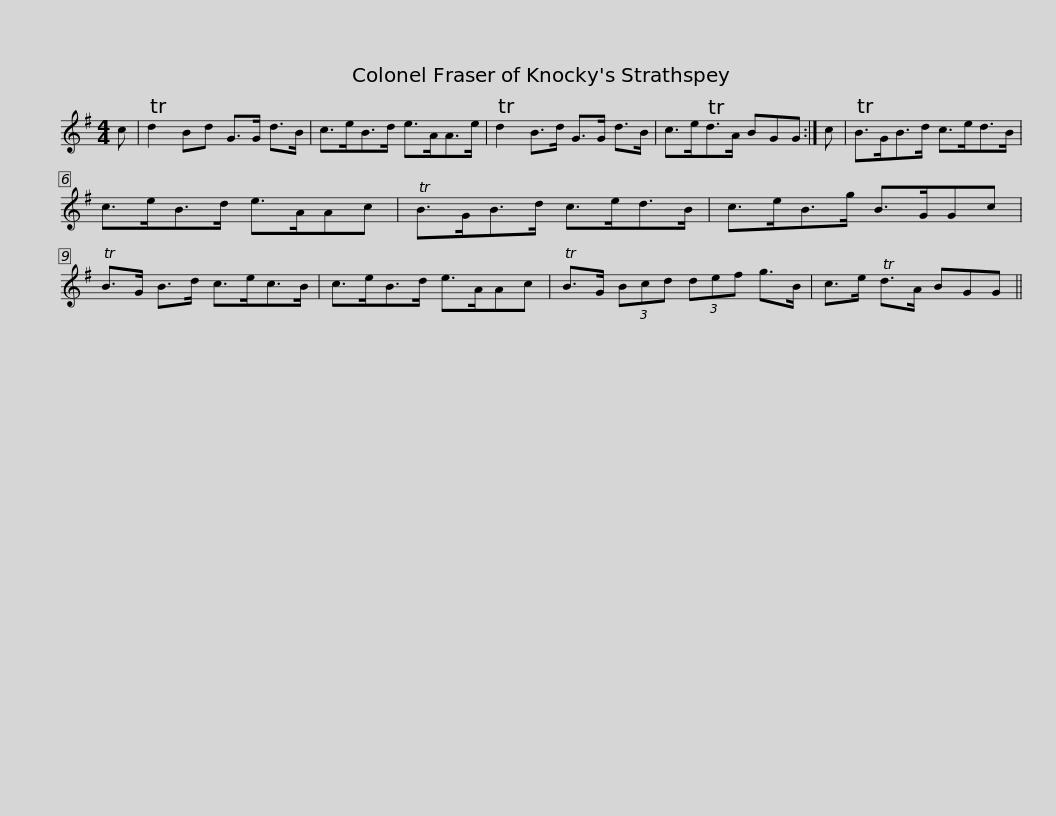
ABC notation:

X:1
L:1/8
M:4/4
I:linebreak $
K:G
V:1 treble
V:1
 c | Td2 Bd G>G d>B | c>eB>d e>AA>e | Td2 B>d G>G d>B | c>eTd>A BGG :| %5
 c |$ TB>GB>d c>ed>B | c>eB>d e>AAc | TB>GB>d c>ed>B | c>eB>g B>GGc |$ %10
 TB>G B>d c>ec>B | c>eB>d e>AAc | TB>G (3Bcd (3def g>B | c>e Td>A BGG || %14
